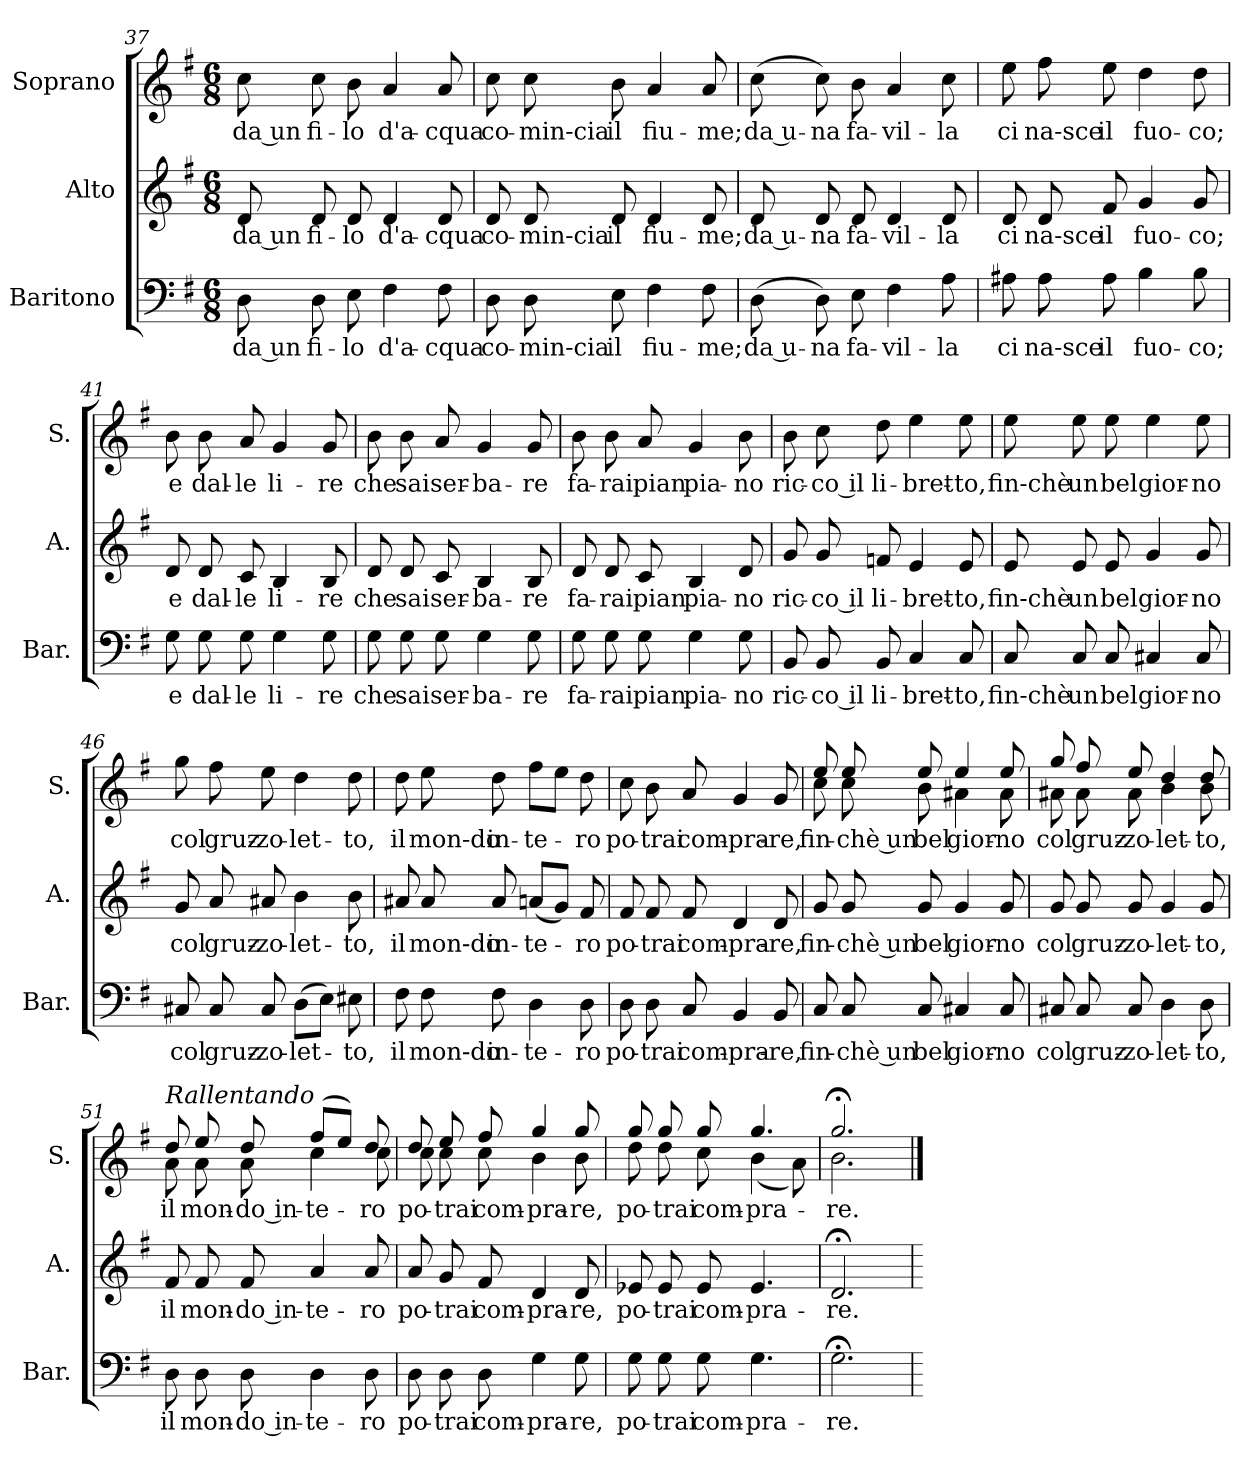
**kern	**text	**kern	**text	**kern	**text
*part3	*part3	*part2	*part2	*part1	*part1
*staff3	*staff3	*staff2	*staff2	*staff1	*staff1
*I"Baritono	*	*I"Alto	*	*I"Soprano	*
*I'Bar.	*	*I'A.	*	*I'S.	*
!!LO:LB:g=z
*clefF4	*	*clefG2	*	*clefG2	*
*k[f#]	*	*k[f#]	*	*k[f#]	*
*G:	*	*G:	*	*G:	*
*M6/8	*	*M6/8	*	*M6/8	*
=37	=37	=37	=37	=37	=37
!	!LO:LY:b:rj	!	!LO:LY:b:rj	!	!LO:LY:b:rj
8D\	da un	8d/	da un	8cc\	da un
!	!LO:LY:b:cj	!	!LO:LY:b:cj	!	!LO:LY:b:cj
8D\	fi-	8d/	fi-	8cc\	fi-
!	!LO:LY:b:cj	!	!LO:LY:b:cj	!	!LO:LY:b:cj
8E\	-lo	8d/	-lo	8b\	-lo
!	!LO:LY:b:cj	!	!LO:LY:b:cj	!	!LO:LY:b:cj
4F#\	d'a-	4d/	d'a-	4a/	d'a-
!	!LO:LY:b:cj	!	!LO:LY:b:cj	!	!LO:LY:b:cj
8F#\	-cqua	8d/	-cqua	8a/	-cqua
=38	=38	=38	=38	=38	=38
!	!LO:LY:b:cj	!	!LO:LY:b:cj	!	!LO:LY:b:cj
8D\	co-	8d/	co-	8cc\	co-
!	!LO:LY:b:cj	!	!LO:LY:b:cj	!	!LO:LY:b:cj
8D\	-min-cia	8d/	-min-cia	8cc\	-min-cia
!	!LO:LY:b	!	!LO:LY:b	!	!LO:LY:b
8E\	il	8d/	il	8b\	il
!	!LO:LY:b:cj	!	!LO:LY:b:cj	!	!LO:LY:b:cj
4F#\	fiu-	4d/	fiu-	4a/	fiu-
!	!LO:LY:b:cj	!	!LO:LY:b:cj	!	!LO:LY:b:cj
8F#\	-me;	8d/	-me;	8a/	-me;
=39	=39	=39	=39	=39	=39
!	!LO:LY:b:rj	!	!LO:LY:b:rj	!	!LO:LY:b:rj
(<8D\	da u-	8d/	da u-	(<8cc\	da u-
!	!LO:LY:b:rj	!	!LO:LY:b:rj	!	!LO:LY:b:rj
8D\)	-na	8d/	-na	8cc\)	-na
!	!LO:LY:b:cj	!	!LO:LY:b:cj	!	!LO:LY:b:cj
8E\	fa-	8d/	fa-	8b\	fa-
!	!LO:LY:b:cj	!	!LO:LY:b:cj	!	!LO:LY:b:cj
4F#\	-vil-	4d/	-vil-	4a/	-vil-
!	!LO:LY:b:cj	!	!LO:LY:b:cj	!	!LO:LY:b:cj
8A\	-la	8d/	-la	8cc\	-la
=40	=40	=40	=40	=40	=40
!	!LO:LY:b:cj	!	!LO:LY:b:cj	!	!LO:LY:b:cj
8A#X\	ci	8d/	ci	8ee\	ci
!	!LO:LY:b	!	!LO:LY:b	!	!LO:LY:b
8A#\	na-sce	8d/	na-sce	8ff#\	na-sce
!	!LO:LY:b	!	!LO:LY:b	!	!LO:LY:b
8A#\	il	8f#/	il	8ee\	il
!	!LO:LY:b:cj	!	!LO:LY:b:cj	!	!LO:LY:b:cj
4B\	fuo-	4g/	fuo-	4dd\	fuo-
!	!LO:LY:b:cj	!	!LO:LY:b:cj	!	!LO:LY:b:cj
8B\	-co;	8g/	-co;	8dd\	-co;
!!LO:LB:g=z
=41	=41	=41	=41	=41	=41
!	!LO:LY:b:cj	!	!LO:LY:b:cj	!	!LO:LY:b:cj
8G\	e	8d/	e	8b\	e
!	!LO:LY:b:cj	!	!LO:LY:b:cj	!	!LO:LY:b:cj
8G\	dal-	8d/	dal-	8b\	dal-
!	!LO:LY:b:cj	!	!LO:LY:b:cj	!	!LO:LY:b:cj
8G\	-le	8c/	-le	8a/	-le
!	!LO:LY:b:cj	!	!LO:LY:b:cj	!	!LO:LY:b:cj
4G\	li-	4B/	li-	4g/	li-
!	!LO:LY:b:cj	!	!LO:LY:b:cj	!	!LO:LY:b:cj
8G\	-re	8B/	-re	8g/	-re
=42	=42	=42	=42	=42	=42
!	!LO:LY:b:cj	!	!LO:LY:b:cj	!	!LO:LY:b:cj
8G\	che	8d/	che	8b\	che
!	!LO:LY:b:cj	!	!LO:LY:b:cj	!	!LO:LY:b:cj
8G\	sai	8d/	sai	8b\	sai
!	!LO:LY:b:cj	!	!LO:LY:b:cj	!	!LO:LY:b:cj
8G\	ser-	8c/	ser-	8a/	ser-
!	!LO:LY:b:cj	!	!LO:LY:b:cj	!	!LO:LY:b:cj
4G\	-ba-	4B/	-ba-	4g/	-ba-
!	!LO:LY:b:cj	!	!LO:LY:b:cj	!	!LO:LY:b:cj
8G\	-re	8B/	-re	8g/	-re
=43	=43	=43	=43	=43	=43
!	!LO:LY:b:cj	!	!LO:LY:b:cj	!	!LO:LY:b:cj
8G\	fa-	8d/	fa-	8b\	fa-
!	!LO:LY:b:cj	!	!LO:LY:b:cj	!	!LO:LY:b:cj
8G\	-rai	8d/	-rai	8b\	-rai
!	!LO:LY:b:cj	!	!LO:LY:b:cj	!	!LO:LY:b:cj
8G\	pian	8c/	pian	8a/	pian
!	!LO:LY:b:cj	!	!LO:LY:b:cj	!	!LO:LY:b:cj
4G\	pia-	4B/	pia-	4g/	pia-
!	!LO:LY:b:cj	!	!LO:LY:b:cj	!	!LO:LY:b:cj
8G\	-no	8d/	-no	8b\	-no
=44	=44	=44	=44	=44	=44
!	!LO:LY:b:cj	!	!LO:LY:b:cj	!	!LO:LY:b:cj
8BB/	ric-	8g/	ric-	8b\	ric-
!	!LO:LY:b:rj	!	!LO:LY:b:rj	!	!LO:LY:b:rj
8BB/	-co il	8g/	-co il	8cc\	-co il
!	!LO:LY:b:cj	!	!LO:LY:b:cj	!	!LO:LY:b:cj
8BB/	li-	8fn/	li-	8dd\	li-
!	!LO:LY:b:cj	!	!LO:LY:b:cj	!	!LO:LY:b:cj
4C/	-bret-	4e/	-bret-	4ee\	-bret-
!	!LO:LY:b:cj	!	!LO:LY:b:cj	!	!LO:LY:b:cj
8C/	-to,	8e/	-to,	8ee\	-to,
!!LO:LB:g=z
=45	=45	=45	=45	=45	=45
!	!LO:LY:b	!	!LO:LY:b	!	!LO:LY:b
8C/	fin-chè	8e/	fin-chè	8ee\	fin-chè
!	!LO:LY:b	!	!LO:LY:b	!	!LO:LY:b
8C/	un	8e/	un	8ee\	un
!	!LO:LY:b:cj	!	!LO:LY:b:cj	!	!LO:LY:b:cj
8C/	bel	8e/	bel	8ee\	bel
!	!LO:LY:b:cj	!	!LO:LY:b:cj	!	!LO:LY:b:cj
4C#X/	gior-	4g/	gior-	4ee\	gior-
!	!LO:LY:b:cj	!	!LO:LY:b:cj	!	!LO:LY:b:cj
8C#/	-no	8g/	-no	8ee\	-no
=46	=46	=46	=46	=46	=46
!	!LO:LY:b:cj	!	!LO:LY:b:cj	!	!LO:LY:b:cj
8C#X/	col	8g/	col	8gg\	col
!	!LO:LY:b:cj	!	!LO:LY:b:cj	!	!LO:LY:b:cj
8C#/	gruz-	8a/	gruz-	8ff#\	gruz-
!	!LO:LY:b:rj	!	!LO:LY:b:rj	!	!LO:LY:b:rj
8C#/	-zo-	8a#X/	-zo-	8ee\	-zo-
!	!LO:LY:b:cj	!	!LO:LY:b:cj	!	!LO:LY:b:cj
(>8D\L	-let-	4b\	-let-	4dd\	-let-
8E\J)	.	.	.	.	.
!	!LO:LY:b:cj	!	!LO:LY:b:cj	!	!LO:LY:b:cj
8E#X\	-to,	8b\	-to,	8dd\	-to,
=47	=47	=47	=47	=47	=47
!	!LO:LY:b:cj	!	!LO:LY:b:cj	!	!LO:LY:b:cj
8F#\	il	8a#X/	il	8dd\	il
!	!LO:LY:b:cj	!	!LO:LY:b:cj	!	!LO:LY:b:cj
8F#\	mon-do	8a#/	mon-do	8ee\	mon-do
!	!LO:LY:b	!	!LO:LY:b	!	!LO:LY:b
8F#\	in-	8a#/	in-	8dd\	in-
!	!LO:LY:b:cj	!	!LO:LY:b:cj	!	!LO:LY:b:cj
4D\	-te-	(<8an/L	-te-	8ff#\L	-te-
.	.	8g/J)	.	8ee\J	.
!	!LO:LY:b:cj	!	!LO:LY:b:cj	!	!LO:LY:b:cj
8D\	-ro	8f#/	-ro	8dd\	-ro
=48	=48	=48	=48	=48	=48
!	!LO:LY:b:cj	!	!LO:LY:b:cj	!	!LO:LY:b:cj
8D\	po-	8f#/	po-	8cc\	po-
!	!LO:LY:b:cj	!	!LO:LY:b:cj	!	!LO:LY:b:cj
8D\	-trai	8f#/	-trai	8b\	-trai
!	!LO:LY:b:cj	!	!LO:LY:b:cj	!	!LO:LY:b:cj
8C/	com-	8f#/	com-	8a/	com-
!	!LO:LY:b:rj	!	!LO:LY:b:rj	!	!LO:LY:b:rj
4BB/	-pra-	4d/	-pra-	4g/	-pra-
!	!LO:LY:b:cj	!	!LO:LY:b:cj	!	!LO:LY:b:cj
8BB/	-re,	8d/	-re,	8g/	-re,
!!LO:PB:g=z
=49	=49	=49	=49	=49	=49
!	!LO:LY:b:cj	!	!LO:LY:b:cj	!	!LO:LY:b:cj
*	*	*	*	*^	*
8C/	fin-	8g/	fin-	8ee/	8cc\	fin-
!	!LO:LY:b:rj	!	!LO:LY:b:rj	!	!	!LO:LY:b:rj
8C/	-chè un	8g/	-chè un	8ee/	8cc\	-chè un
!	!LO:LY:b:cj	!	!LO:LY:b:cj	!	!	!LO:LY:b:cj
8C/	bel	8g/	bel	8ee/	8b\	bel
!	!LO:LY:b:cj	!	!LO:LY:b:cj	!	!	!LO:LY:b:cj
4C#X/	gior-	4g/	gior-	4ee/	4a#X\	gior-
!	!LO:LY:b:cj	!	!LO:LY:b:cj	!	!	!LO:LY:b:cj
8C#/	-no	8g/	-no	8ee/	8a#\	-no
=50	=50	=50	=50	=50	=50	=50
!	!LO:LY:b:cj	!	!LO:LY:b:cj	!	!	!LO:LY:b:cj
8C#X/	col	8g/	col	8gg/	8a#X\	col
!	!LO:LY:b:cj	!	!LO:LY:b:cj	!	!	!LO:LY:b:cj
8C#/	gruz-	8g/	gruz-	8ff#/	8a#\	gruz-
!	!LO:LY:b:cj	!	!LO:LY:b:cj	!	!	!LO:LY:b:cj
8C#/	-zo-	8g/	-zo-	8ee/	8a#\	-zo-
!	!LO:LY:b:cj	!	!LO:LY:b:cj	!	!	!LO:LY:b:cj
4D\	-let-	4g/	-let-	4dd/	4b\	-let-
!	!LO:LY:b:cj	!	!LO:LY:b:cj	!	!	!LO:LY:b:cj
8D\	-to,	8g/	-to,	8dd/	8b\	-to,
=51	=51	=51	=51	=51	=51	=51
!	!	!	!	!LO:TX:a:i:t=Rallentando	!	!
!	!LO:LY:b:cj	!	!LO:LY:b:cj	!	!	!LO:LY:b:cj
8D\	il	8f#/	il	8dd/	8a\	il
!	!LO:LY:b:cj	!	!LO:LY:b:cj	!	!	!LO:LY:b:cj
8D\	mon-	8f#/	mon-	8ee/	8a\	mon-
!	!LO:LY:b:rj	!	!LO:LY:b:rj	!	!	!LO:LY:b:rj
8D\	-do in-	8f#/	-do in-	8dd/	8a\	-do in-
!	!LO:LY:b:cj	!	!LO:LY:b:cj	!	!	!LO:LY:b:cj
4D\	-te-	4a/	-te-	(>8ff#/L	4cc\	-te-
.	.	.	.	8ee/J)	.	.
!	!LO:LY:b:cj	!	!LO:LY:b:cj	!	!	!LO:LY:b:cj
8D\	-ro	8a/	-ro	8dd/	8cc\	-ro
!!LO:LB:g=z	!!
=52	=52	=52	=52	=52	=52	=52
!	!LO:LY:b:cj	!	!LO:LY:b:cj	!	!	!LO:LY:b:cj
8D\	po-	8a/	po-	8dd/	8cc\	po-
!	!LO:LY:b:cj	!	!LO:LY:b:cj	!	!	!LO:LY:b:cj
8D\	-trai	8g/	-trai	8ee/	8cc\	-trai
!	!LO:LY:b:cj	!	!LO:LY:b:cj	!	!	!LO:LY:b:cj
8D\	com-	8f#/	com-	8ff#/	8cc\	com-
!	!LO:LY:b:cj	!	!LO:LY:b:cj	!	!	!LO:LY:b:cj
4G\	-pra-	4d/	-pra-	4gg/	4b\	-pra-
!	!LO:LY:b:cj	!	!LO:LY:b:cj	!	!	!LO:LY:b:cj
8G\	-re,	8d/	-re,	8gg/	8b\	-re,
=53	=53	=53	=53	=53	=53	=53
!	!LO:LY:b:cj	!	!LO:LY:b:cj	!	!	!LO:LY:b:cj
8G\	po-	8e-X/	po-	8gg/	8dd\	po-
!	!LO:LY:b:cj	!	!LO:LY:b:cj	!	!	!LO:LY:b:cj
8G\	-trai	8e-/	-trai	8gg/	8dd\	-trai
!	!LO:LY:b:cj	!	!LO:LY:b:cj	!	!	!LO:LY:b:cj
8G\	com-	8e-/	com-	8gg/	8cc\	com-
!	!LO:LY:b:cj	!	!LO:LY:b:cj	!	!	!LO:LY:b:cj
4.G\	-pra-	4.e-/	-pra-	4.gg/	(<4b\	-pra-
.	.	.	.	.	8a\)	.
=54	=54	=54	=54	=54	=54	=54
!	!LO:LY:b:cj	!	!LO:LY:b:cj	!	!	!LO:LY:b:cj
2.G;<\	-re.	2.d;</	-re.	2.gg;<;/	2.b\	-re.
*	*	*	*	*v	*v	*
=	==	=	==	==	==
*-	*-	*-	*-	*-	*-
